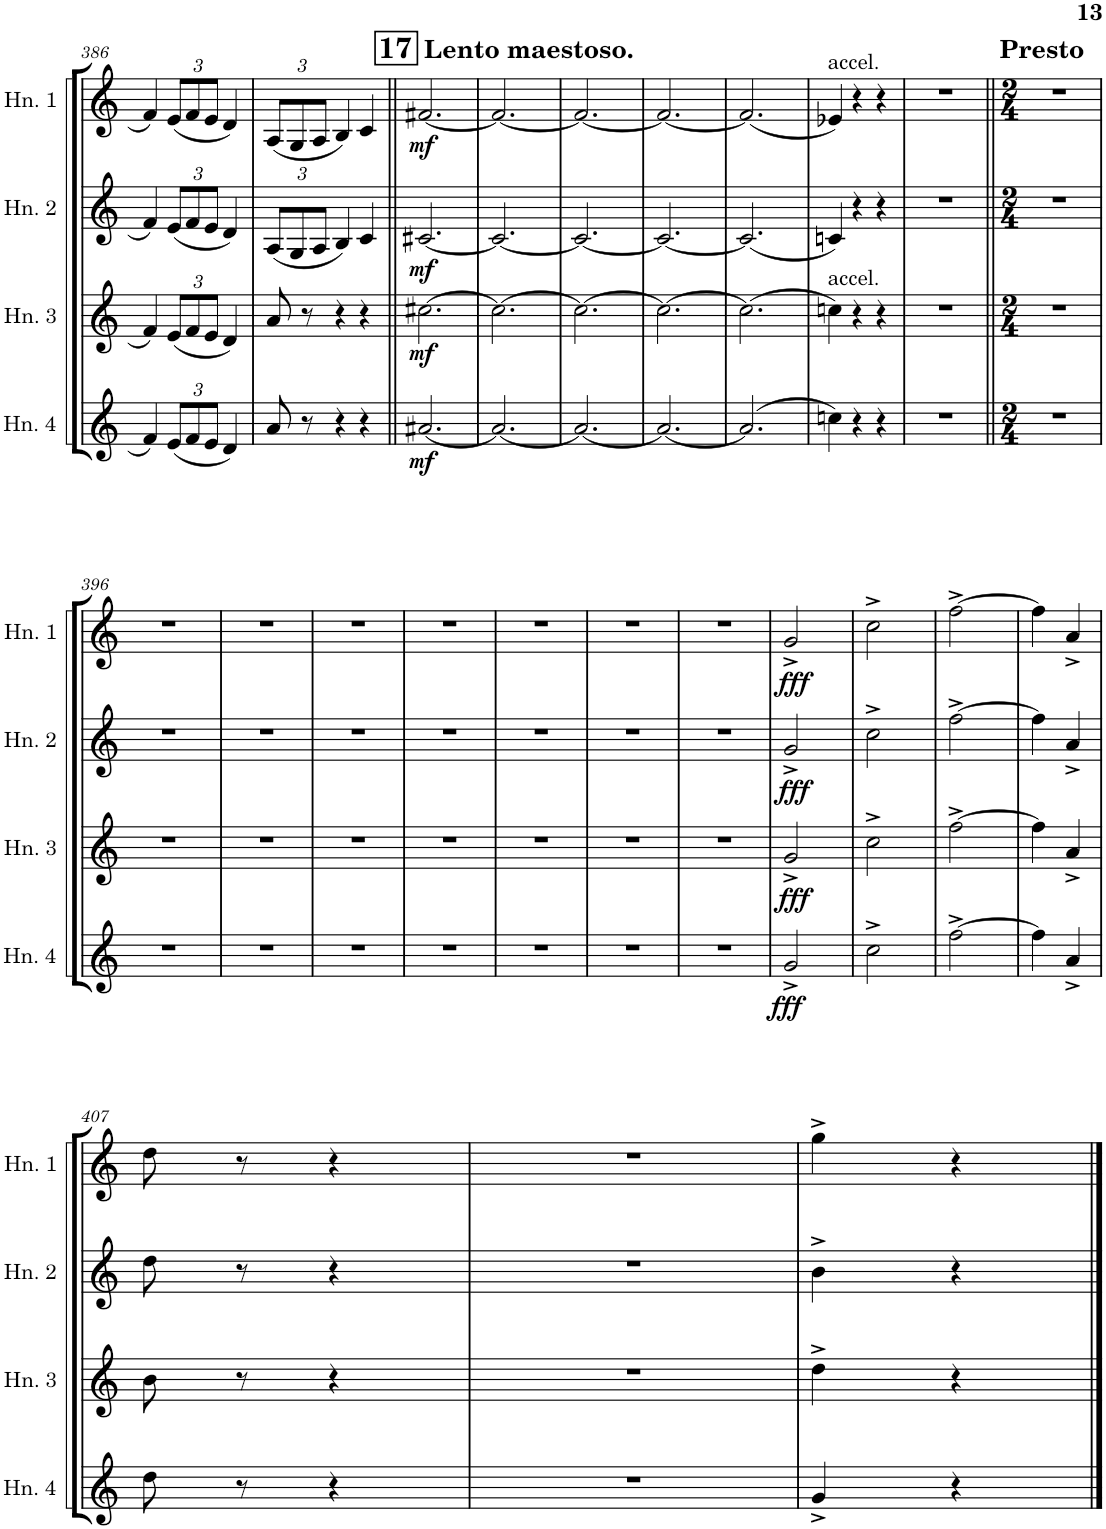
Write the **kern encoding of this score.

**kern	**dynam	**kern	**dynam	**kern	**dynam	**kern	**dynam
*part4	*part4	*part3	*part3	*part2	*part2	*part1	*part1
*staff4	*staff4	*staff3	*staff3	*staff2	*staff2	*staff1	*staff1
*I"Horn 4	*	*I"Horn 3	*	*I"Horn 2	*	*I"Horn 1	*
*I'Hn. 4	*	*I'Hn. 3	*	*I'Hn. 2	*	*I'Hn. 1	*
!!LO:PB:g=z
*clefG2	*	*clefG2	*	*clefG2	*	*clefG2	*
*Trd4c7	*	*Trd4c7	*	*Trd4c7	*	*Trd4c7	*
*k[]	*	*k[]	*	*k[]	*	*k[]	*
*M3/4	*	*M3/4	*	*M3/4	*	*M3/4	*
=386	=386	=386	=386	=386	=386	=386	=386
4f/	.	4f/	.	4f/	.	4f/	.
*Xbrackettup	*	*Xbrackettup	*	*Xbrackettup	*	*Xbrackettup	*
(12e/L	.	(12e/L	.	(12e/L	.	(12e/L	.
12f/	.	12f/	.	12f/	.	12f/	.
12e/J	.	12e/J	.	12e/J	.	12e/J	.
4d/)	.	4d/)	.	4d/)	.	4d/)	.
=387	=387	=387	=387	=387	=387	=387	=387
8a/	.	8a/	.	(12A/L	.	(12A/L	.
.	.	.	.	12G/	.	12G/	.
8r	.	8r	.	.	.	.	.
.	.	.	.	12A/J	.	12A/J	.
4r	.	4r	.	4B/)	.	4B/)	.
4r	.	4r	.	4c/	.	4c/	.
=388||	=388||	=388||	=388||	=388||	=388||	=388||	=388||
!!LO:REH:place=s1:a:B:cj:fs=14:t=17
!	!	!	!	!	!	!LO:TX:a:B:t=Lento maestoso.	!
!	!LO:DY:b	!	!LO:DY:b	!	!LO:DY:b	!	!LO:DY:b
[2.a#X/	mf	[2.cc#X\	mf	[2.c#X/	mf	[2.f#X/	mf
=389	=389	=389	=389	=389	=389	=389	=389
2.a#/_	.	2.cc#\_	.	2.c#/_	.	2.f#/_	.
=390	=390	=390	=390	=390	=390	=390	=390
2.a#/_	.	2.cc#\_	.	2.c#/_	.	2.f#/_	.
=391	=391	=391	=391	=391	=391	=391	=391
2.a#/_	.	2.cc#\_	.	2.c#/_	.	2.f#/_	.
=392	=392	=392	=392	=392	=392	=392	=392
(2.a#/]	.	(2.cc#\]	.	(2.c#/]	.	(2.f#/]	.
=393	=393	=393	=393	=393	=393	=393	=393
!	!	!	!	!	!	!LO:TX:a:t=accel.	!
!	!	!LO:TX:a:t=accel.	!	!	!	!	!
4ccn\)	.	4ccn\)	.	4cn/)	.	4e-X/)	.
4r	.	4r	.	4r	.	4r	.
4r	.	4r	.	4r	.	4r	.
=394	=394	=394	=394	=394	=394	=394	=394
2.r	.	2.r	.	2.r	.	2.r	.
=395||	=395||	=395||	=395||	=395||	=395||	=395||	=395||
*M2/4	*	*M2/4	*	*M2/4	*	*M2/4	*
!	!	!	!	!	!	!LO:TX:a:B:t=Presto	!
2r	.	2r	.	2r	.	2r	.
!!LO:LB:g=z
=396	=396	=396	=396	=396	=396	=396	=396
2r	.	2r	.	2r	.	2r	.
=397	=397	=397	=397	=397	=397	=397	=397
2r	.	2r	.	2r	.	2r	.
=398	=398	=398	=398	=398	=398	=398	=398
2r	.	2r	.	2r	.	2r	.
=399	=399	=399	=399	=399	=399	=399	=399
2r	.	2r	.	2r	.	2r	.
=400	=400	=400	=400	=400	=400	=400	=400
2r	.	2r	.	2r	.	2r	.
=401	=401	=401	=401	=401	=401	=401	=401
2r	.	2r	.	2r	.	2r	.
=402	=402	=402	=402	=402	=402	=402	=402
2r	.	2r	.	2r	.	2r	.
=403	=403	=403	=403	=403	=403	=403	=403
!	!LO:DY:b	!	!LO:DY:b	!	!LO:DY:b	!	!LO:DY:b
2g^/	fff	2g^/	fff	2g^/	fff	2g^/	fff
=404	=404	=404	=404	=404	=404	=404	=404
2cc^\	.	2cc^\	.	2cc^\	.	2cc^\	.
=405	=405	=405	=405	=405	=405	=405	=405
[2ff^\	.	[2ff^\	.	[2ff^\	.	[2ff^\	.
=406	=406	=406	=406	=406	=406	=406	=406
4ff\]	.	4ff\]	.	4ff\]	.	4ff\]	.
4a^/	.	4a^/	.	4a^/	.	4a^/	.
!!LO:LB:g=z
=407	=407	=407	=407	=407	=407	=407	=407
8dd\	.	8b\	.	8dd\	.	8dd\	.
8r	.	8r	.	8r	.	8r	.
4r	.	4r	.	4r	.	4r	.
=408	=408	=408	=408	=408	=408	=408	=408
2r	.	2r	.	2r	.	2r	.
=409	=409	=409	=409	=409	=409	=409	=409
4g^/	.	4dd^\	.	4b^\	.	4gg^\	.
4r	.	4r	.	4r	.	4r	.
==	==	==	==	==	==	==	==
*-	*-	*-	*-	*-	*-	*-	*-
